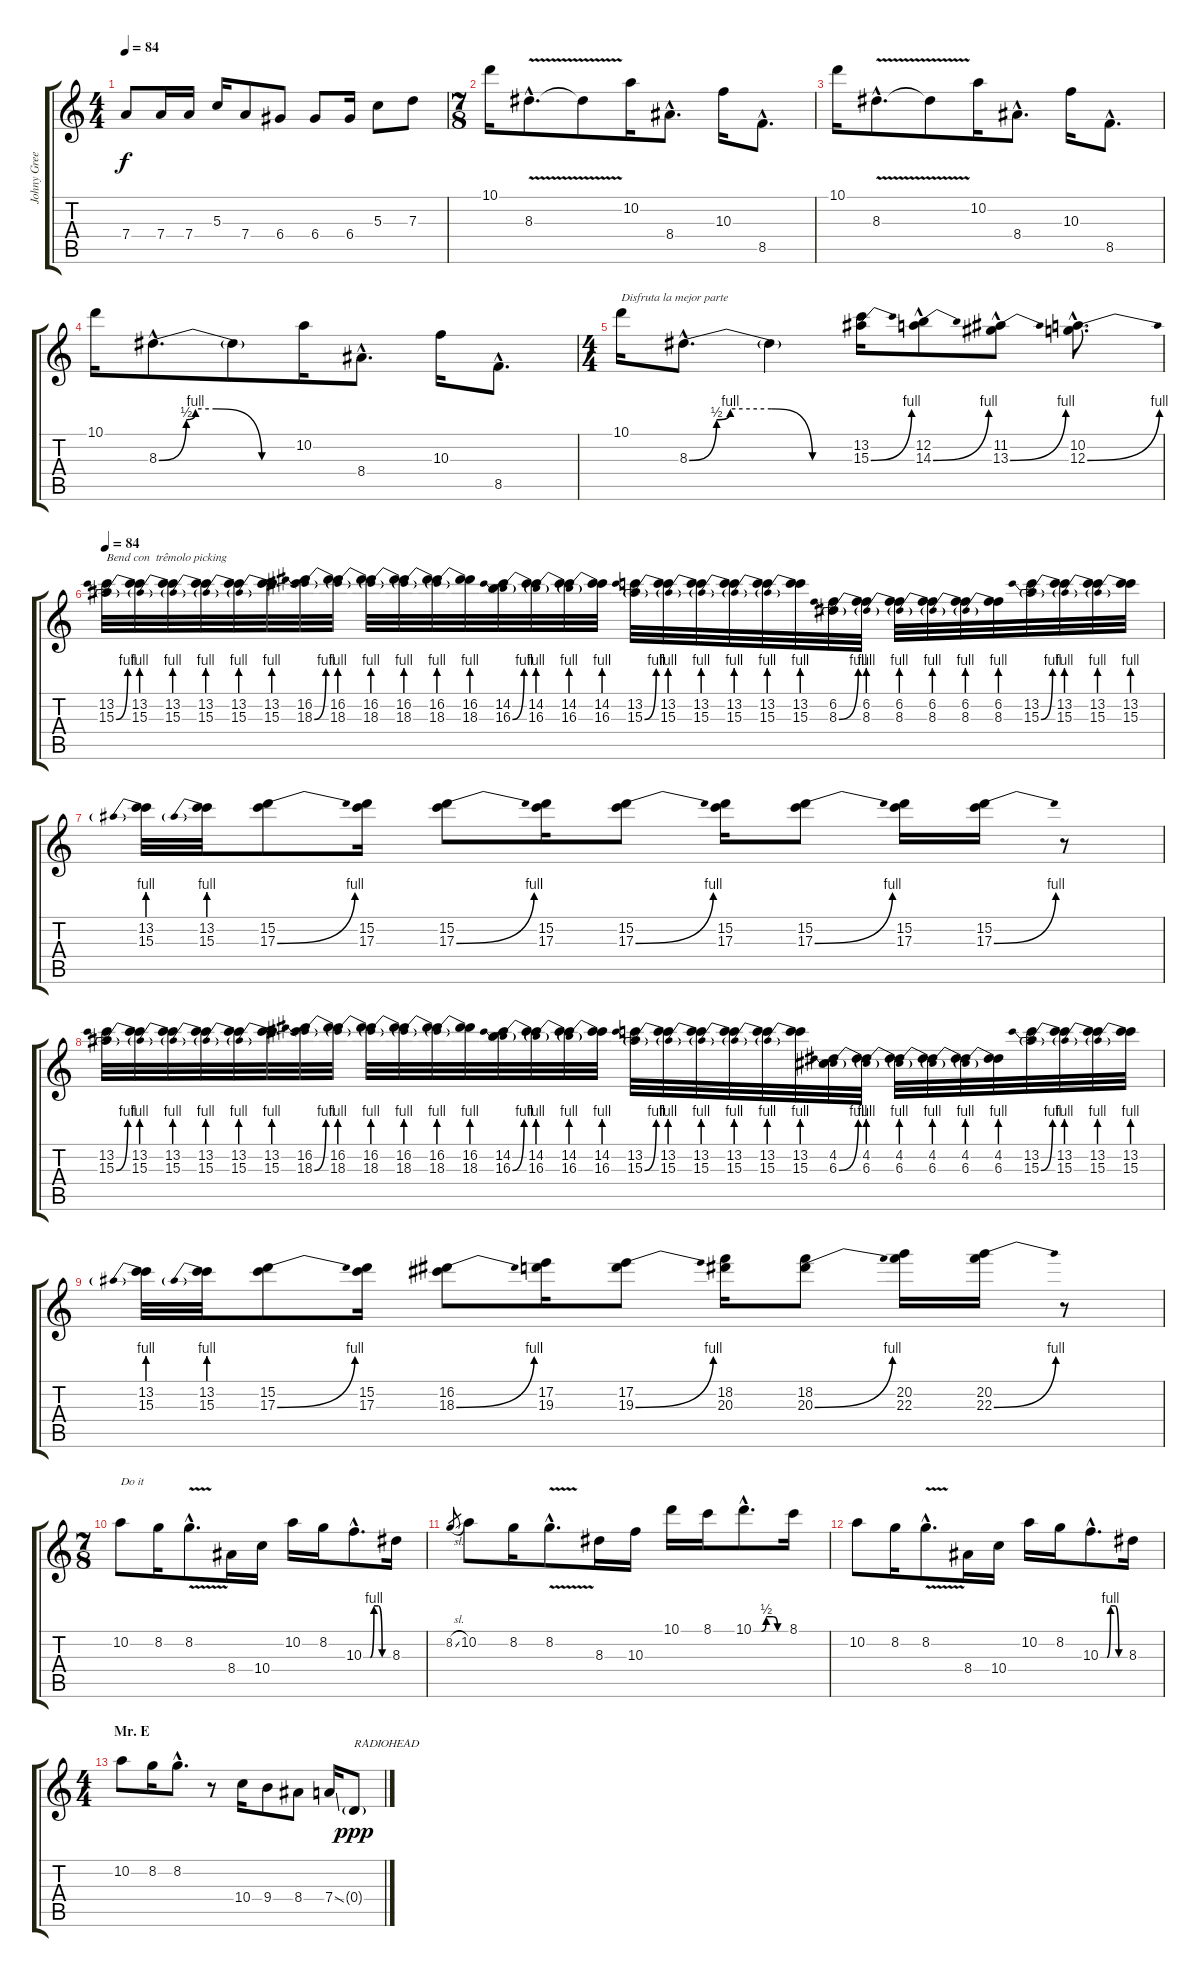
\track ("Johny Greenwood" "Johny Gree") {instrument electricguitarjazz}
\staff {score tabs}
\tuning (E4 B3 G3 D3 A2 E2) {hide}
\ts (4 4)
\tempo 84
\clef g2
\ks c
7.4.8{dy f volume 16 instrument distortionguitar} 7.4.16 7.4.16 5.3.16 7.4.8 6.4.8 6.4.8 6.4.16 5.3.8 7.3.8 |
\ts (7 8)
10.1.16 8.3{v hac}.8{d} 8.3{t}.8 10.2.16 8.4{hac}.8{d} 10.3.16 8.5{hac}.8{d} |
10.1.16 8.3{v hac}.8{d} 8.3{t}.8 10.2.16 8.4{hac}.8{d} 10.3.16 8.5{hac}.8{d} |
10.1.16 8.3{be (custom 0 0 12 2 16 4 25 4 45 0 60 0) hac}.8{d} 8.3{t}.8 10.2.16 8.4{hac}.8{d} 10.3.16 8.5{hac}.8{d} |
\ts (4 4)
10.1.16{txt "Disfruta la mejor parte"} 8.3{be (custom 0 0 10 2 15 4 30 4 45 0 60 0) hac}.8{d} 8.3{t}.4 (13.2 15.3{be (bend 0 0 60 4)}).16 (12.2{hac} 14.3{be (bend 0 0 60 4) hac}).8 (11.2{hac} 13.3{be (bend 0 0 60 4) hac}).8 (10.2{hac} 12.3{be (bend 0 0 60 4) hac}).8{d} |
\tempo 84
(13.2 15.3{be (bend 0 0 60 4)}).32{txt "Bend con  trêmolo picking" volume 16 instrument distortionguitar} (13.2 15.3{be (prebend 0 4 60 4)}).32 (13.2 15.3{be (prebend 0 4 60 4)}).32 (13.2 15.3{be (prebend 0 4 60 4)}).32 (13.2 15.3{be (prebend 0 4 60 4)}).32 (13.2 15.3{be (prebend 0 4 60 4)}).32 (16.2 18.3{be (bend 0 0 60 4)}).32 (16.2 18.3{be (prebend 0 4 60 4)}).32 (16.2 18.3{be (prebend 0 4 60 4)}).32 (16.2 18.3{be (prebend 0 4 60 4)}).32 (16.2 18.3{be (prebend 0 4 60 4)}).32 (16.2 18.3{be (prebend 0 4 60 4)}).32 (14.2 16.3{be (bend 0 0 60 4)}).32 (14.2 16.3{be (prebend 0 4 60 4)}).32 (14.2 16.3{be (prebend 0 4 60 4)}).32 (14.2 16.3{be (prebend 0 4 60 4)}).32 (13.2 15.3{be (bend 0 0 60 4)}).32 (13.2 15.3{be (prebend 0 4 60 4)}).32 (13.2 15.3{be (prebend 0 4 60 4)}).32 (13.2 15.3{be (prebend 0 4 60 4)}).32 (13.2 15.3{be (prebend 0 4 60 4)}).32 (13.2 15.3{be (prebend 0 4 60 4)}).32 (6.2 8.3{be (bend 0 0 60 4)}).32 (6.2 8.3{be (prebend 0 4 60 4)}).32 (6.2 8.3{be (prebend 0 4 60 4)}).32 (6.2 8.3{be (prebend 0 4 60 4)}).32 (6.2 8.3{be (prebend 0 4 60 4)}).32 (6.2 8.3{be (prebend 0 4 60 4)}).32 (13.2 15.3{be (bend 0 0 60 4)}).32 (13.2 15.3{be (prebend 0 4 60 4)}).32 (13.2 15.3{be (prebend 0 4 60 4)}).32 (13.2 15.3{be (prebend 0 4 60 4)}).32 |
(13.2 15.3{be (prebend 0 4 60 4)}).32 (13.2 15.3{be (prebend 0 4 60 4)}).32 (15.2 17.3{be (bend 0 0 60 4)}).8 (15.2 17.3).16 (15.2 17.3{be (bend 0 0 60 4)}).8 (15.2 17.3).16 (15.2 17.3{be (bend 0 0 60 4)}).8 (15.2 17.3).16 (15.2 17.3{be (bend 0 0 60 4)}).8 (15.2 17.3).16 (15.2 17.3{be (bend 0 0 60 4)}).16 r.8 |
(13.2 15.3{be (bend 0 0 60 4)}).32 (13.2 15.3{be (prebend 0 4 60 4)}).32 (13.2 15.3{be (prebend 0 4 60 4)}).32 (13.2 15.3{be (prebend 0 4 60 4)}).32 (13.2 15.3{be (prebend 0 4 60 4)}).32 (13.2 15.3{be (prebend 0 4 60 4)}).32 (16.2 18.3{be (bend 0 0 60 4)}).32 (16.2 18.3{be (prebend 0 4 60 4)}).32 (16.2 18.3{be (prebend 0 4 60 4)}).32 (16.2 18.3{be (prebend 0 4 60 4)}).32 (16.2 18.3{be (prebend 0 4 60 4)}).32 (16.2 18.3{be (prebend 0 4 60 4)}).32 (14.2 16.3{be (bend 0 0 60 4)}).32 (14.2 16.3{be (prebend 0 4 60 4)}).32 (14.2 16.3{be (prebend 0 4 60 4)}).32 (14.2 16.3{be (prebend 0 4 60 4)}).32 (13.2 15.3{be (bend 0 0 60 4)}).32 (13.2 15.3{be (prebend 0 4 60 4)}).32 (13.2 15.3{be (prebend 0 4 60 4)}).32 (13.2 15.3{be (prebend 0 4 60 4)}).32 (13.2 15.3{be (prebend 0 4 60 4)}).32 (13.2 15.3{be (prebend 0 4 60 4)}).32 (4.2 6.3{be (bend 0 0 60 4)}).32 (4.2 6.3{be (prebend 0 4 60 4)}).32 (4.2 6.3{be (prebend 0 4 60 4)}).32 (4.2 6.3{be (prebend 0 4 60 4)}).32 (4.2 6.3{be (prebend 0 4 60 4)}).32 (4.2 6.3{be (prebend 0 4 60 4)}).32 (13.2 15.3{be (bend 0 0 60 4)}).32 (13.2 15.3{be (prebend 0 4 60 4)}).32 (13.2 15.3{be (prebend 0 4 60 4)}).32 (13.2 15.3{be (prebend 0 4 60 4)}).32 |
(13.2 15.3{be (prebend 0 4 60 4)}).32 (13.2 15.3{be (prebend 0 4 60 4)}).32 (15.2 17.3{be (bend 0 0 60 4)}).8 (15.2 17.3).16 (16.2 18.3{be (bend 0 0 60 4)}).8 (17.2 19.3).16 (17.2 19.3{be (bend 0 0 60 4)}).8 (18.2 20.3).16 (18.2 20.3{be (bend 0 0 60 4)}).8 (20.2 22.3).16 (20.2 22.3{be (bend 0 0 60 4)}).16 r.8 |
\ts (7 8)
10.2.8{txt "Do it"} 8.2.16 8.2{v hac}.8{d} 8.4.16 10.4.16 10.2.16 8.2.16 10.3{be (custom 0 0 16 0 25 4 36 4 45 0 60 0) hac}.8{d} 8.3.16 |
8.2{sl}.8{gr} 10.2.8 8.2.16 8.2{v hac}.8{d} 8.3.16 10.3.16 10.1.16 8.1.16 10.1{be (custom 0 0 15 0 24 2 37 2 45 0 60 0) hac}.8{d} 8.1.16 |
10.2.8 8.2.16 8.2{v hac}.8{d} 8.4.16 10.4.16 10.2.16 8.2.16 10.3{be (custom 0 0 16 0 25 4 36 4 45 0 60 0) hac}.8{d} 8.3.16 |
\ts (4 4)
\section ("" "Mr. E")
10.2.8 8.2.16 8.2{hac}.8{d} r.8 10.4.16 9.4.8 8.4.8 7.4{ss}.16 0.4{g}.8{txt "RADIOHEAD" dy ppp}
